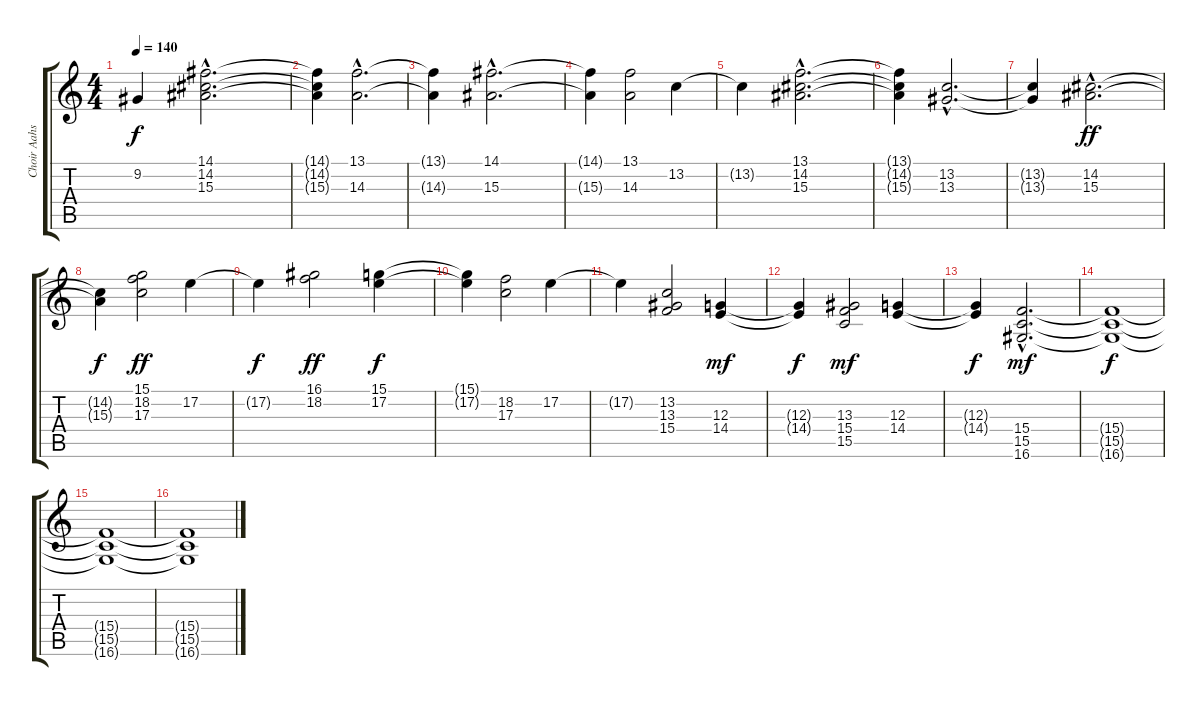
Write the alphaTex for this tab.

\track ("Choir Aahs" "Choir Aahs") {instrument choiraahs}
\staff {score tabs}
\tuning (E4 B3 G3 D3 A2 E2) {hide}
\ts (4 4)
\tempo 140
\clef g2
\ks c
9.2.4{dy f} (14.1{hac} 14.2{hac} 15.3{hac}).2{d} |
(14.1{t} 14.2{t} 15.3{t}).4 (13.1{hac} 14.3{hac}).2{d} |
(13.1{t} 14.3{t}).4 (14.1{hac} 15.3{hac}).2{d} |
(14.1{t} 15.3{t}).4 (13.1 14.3).2 13.2.4 |
13.2{t}.4 (13.1{hac} 14.2{hac} 15.3{hac}).2{d} |
(13.1{t} 14.2{t} 15.3{t}).4 (13.2{hac} 13.3{hac}).2{d} |
(13.2{t} 13.3{t}).4 (14.2{hac} 15.3{hac}).2{d dy ff} |
(14.2{t} 15.3{t}).4{dy f} (15.1 18.2 17.3).2{dy ff} 17.2.4 |
17.2{t}.4{dy f} (16.1 18.2).2{dy ff} (15.1 17.2).4{dy f} |
(15.1{t} 17.2{t}).4 (18.2 17.3).2 17.2.4 |
17.2{t}.4 (13.2 13.3 15.4).2 (12.3 14.4).4{dy mf} |
(12.3{t} 14.4{t}).4{dy f} (13.3 15.4 15.5).2{dy mf} (12.3 14.4).4 |
(12.3{t} 14.4{t}).4{dy f} (15.4{hac} 15.5{hac} 16.6{hac}).2{d dy mf balance 3} |
(15.4{t} 15.5{t} 16.6{t}).1{dy f} |
(15.4{t} 15.5{t} 16.6{t}).1 |
(15.4{t} 15.5{t} 16.6{t}).1
